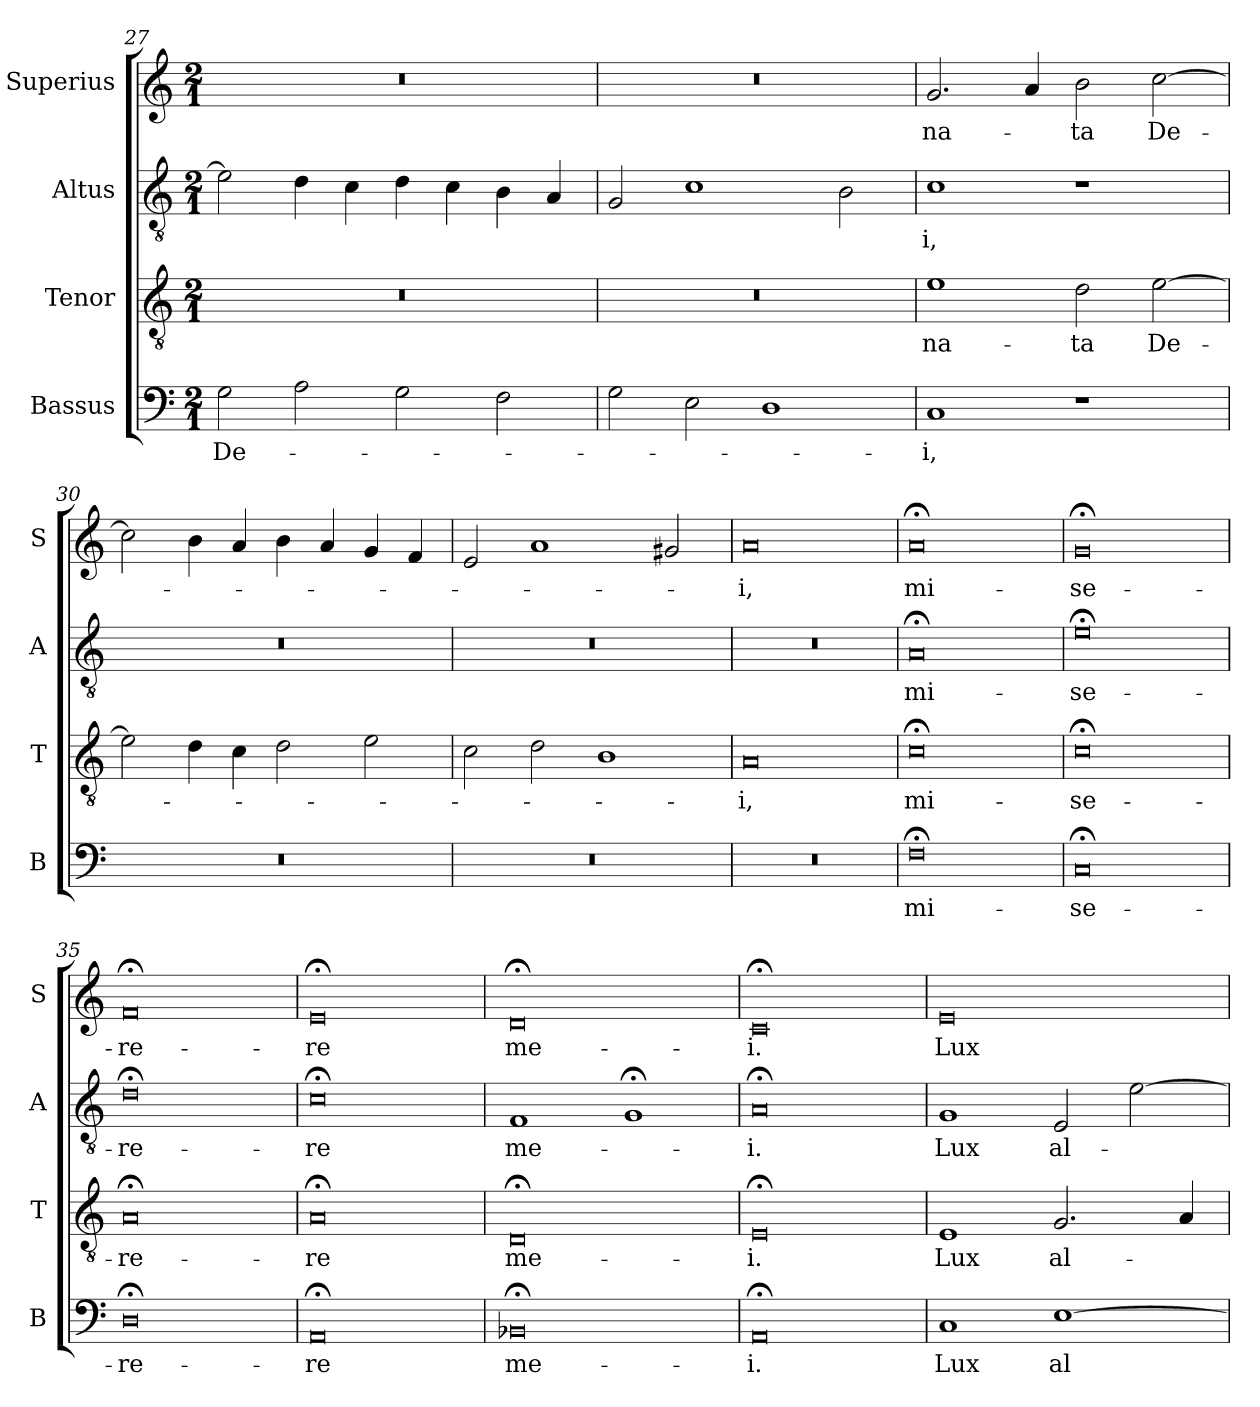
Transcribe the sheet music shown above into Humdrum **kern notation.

**kern	**text	**kern	**text	**kern	**text	**kern	**text
*part4	*part4	*part3	*part3	*part2	*part2	*part1	*part1
*staff4	*staff4	*staff3	*staff3	*staff2	*staff2	*staff1	*staff1
*I"Bassus	*	*I"Tenor	*	*I"Altus	*	*I"Superius	*
*I'B	*	*I'T	*	*I'A	*	*I'S	*
*clefF4	*	*clefGv2	*	*clefGv2	*	*clefG2	*
*k[]	*	*k[]	*	*k[]	*	*k[]	*
*M2/1	*	*M2/1	*	*M2/1	*	*M2/1	*
=27	=27	=27	=27	=27	=27	=27	=27
2G	De-	0r	.	2e]	.	0r	.
2A	.	.	.	4d	.	.	.
.	.	.	.	4c	.	.	.
2G	.	.	.	4d	.	.	.
.	.	.	.	4c	.	.	.
2F	.	.	.	4B	.	.	.
.	.	.	.	4A	.	.	.
=28	=28	=28	=28	=28	=28	=28	=28
2G	.	0r	.	2G	.	0r	.
2E	.	.	.	1c	.	.	.
1D	.	.	.	.	.	.	.
.	.	.	.	2B	.	.	.
=29	=29	=29	=29	=29	=29	=29	=29
1C	-i,	1e	na-	1c	-i,	2.g	na-
.	.	.	.	.	.	4a	.
1r	.	2d	-ta	1r	.	2b	-ta
.	.	[2e	De-	.	.	[2cc	De-
=30	=30	=30	=30	=30	=30	=30	=30
0r	.	2e]	.	0r	.	2cc]	.
.	.	4d	.	.	.	4b	.
.	.	4c	.	.	.	4a	.
.	.	2d	.	.	.	4b	.
.	.	.	.	.	.	4a	.
.	.	2e	.	.	.	4g	.
.	.	.	.	.	.	4f	.
=31	=31	=31	=31	=31	=31	=31	=31
0r	.	2c	.	0r	.	2e	.
.	.	2d	.	.	.	1a	.
.	.	1B	.	.	.	.	.
.	.	.	.	.	.	2g#X	.
=32	=32	=32	=32	=32	=32	=32	=32
0r	.	0A	-i,	0r	.	0a	-i,
=33	=33	=33	=33	=33	=33	=33	=33
0F;<	mi-	0c;<	mi-	0A;<	mi-	0a;<	mi-
=34	=34	=34	=34	=34	=34	=34	=34
0C;<	-se-	0c;<	-se-	0e;<	-se-	0g;<	-se-
=35	=35	=35	=35	=35	=35	=35	=35
0D;<	-re-	0A;<	-re-	0d;<	-re-	0f;<	-re-
=36	=36	=36	=36	=36	=36	=36	=36
0AA;<	-re	0A;<	-re	0c;<	-re	0e;<	-re
=37	=37	=37	=37	=37	=37	=37	=37
0BB-X;<	me-	0D;<	me-	1F	me-	0d;<	me-
.	.	.	.	1G;<	.	.	.
=38	=38	=38	=38	=38	=38	=38	=38
0AA;<	-i.	0E;<	-i.	0A;<	-i.	0c;<	-i.
=39	=39	=39	=39	=39	=39	=39	=39
1C	Lux	1E	Lux	1G	Lux	0e	Lux
[1E	al-	2.G	al-	2E	al-	.	.
.	.	.	.	[2e	.	.	.
.	.	4A	.	.	.	.	.
=	=	=	=	=	=	=	=
*-	*-	*-	*-	*-	*-	*-	*-
